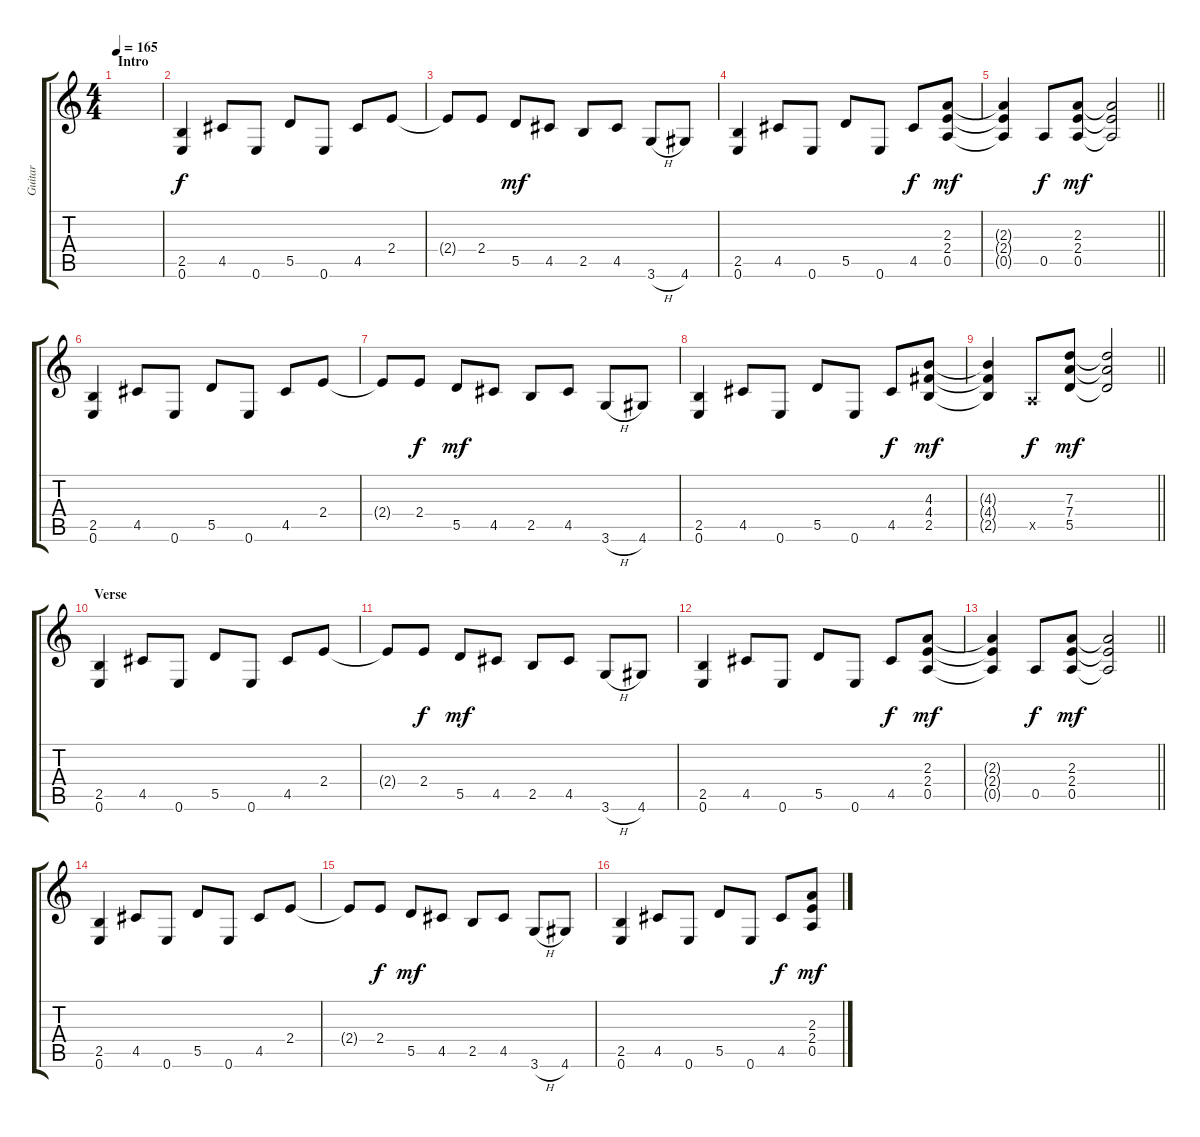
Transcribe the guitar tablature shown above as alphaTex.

\track ("Guitar" "Guitar") {instrument overdrivenguitar}
\staff {score tabs}
\tuning (E4 B3 G3 D3 A2 E2) {hide}
\ts (4 4)
\section ("" "Intro")
\tempo 165
\clef g2
\ks c
|
(2.5 0.6).4 4.5.8 0.6.8 5.5.8 0.6.8 4.5.8 2.4.8 |
2.4{t}.8 2.4.8{dy f} 5.5.8{dy mf} 4.5.8 2.5.8 4.5.8 3.6{h}.8 4.6.8 |
(2.5 0.6).4 4.5.8 0.6.8 5.5.8 0.6.8 4.5.8{dy f} (2.3 2.4 0.5).8{dy mf} |
\barLineRight lightlight
(2.3{t} 2.4{t} 0.5{t}).4 0.5.8{dy f} (2.3 2.4 0.5).8{dy mf} (2.3{t} 2.4{t} 0.5{t}).2 |
(2.5 0.6).4 4.5.8 0.6.8 5.5.8 0.6.8 4.5.8 2.4.8 |
2.4{t}.8 2.4.8{dy f} 5.5.8{dy mf} 4.5.8 2.5.8 4.5.8 3.6{h}.8 4.6.8 |
(2.5 0.6).4 4.5.8 0.6.8 5.5.8 0.6.8 4.5.8{dy f} (4.3 4.4 2.5).8{dy mf} |
\barLineRight lightlight
(4.3{t} 4.4{t} 2.5{t}).4 0.5{x}.8{dy f} (7.3 7.4 5.5).8{dy mf} (7.3{t} 7.4{t} 5.5{t}).2 |
\section ("" "Verse")
(2.5 0.6).4 4.5.8 0.6.8 5.5.8 0.6.8 4.5.8 2.4.8 |
2.4{t}.8 2.4.8{dy f} 5.5.8{dy mf} 4.5.8 2.5.8 4.5.8 3.6{h}.8 4.6.8 |
(2.5 0.6).4 4.5.8 0.6.8 5.5.8 0.6.8 4.5.8{dy f} (2.3 2.4 0.5).8{dy mf} |
\barLineRight lightlight
(2.3{t} 2.4{t} 0.5{t}).4 0.5.8{dy f} (2.3 2.4 0.5).8{dy mf} (2.3{t} 2.4{t} 0.5{t}).2 |
(2.5 0.6).4 4.5.8 0.6.8 5.5.8 0.6.8 4.5.8 2.4.8 |
2.4{t}.8 2.4.8{dy f} 5.5.8{dy mf} 4.5.8 2.5.8 4.5.8 3.6{h}.8 4.6.8 |
(2.5 0.6).4 4.5.8 0.6.8 5.5.8 0.6.8 4.5.8{dy f} (2.3 2.4 0.5).8{dy mf}
